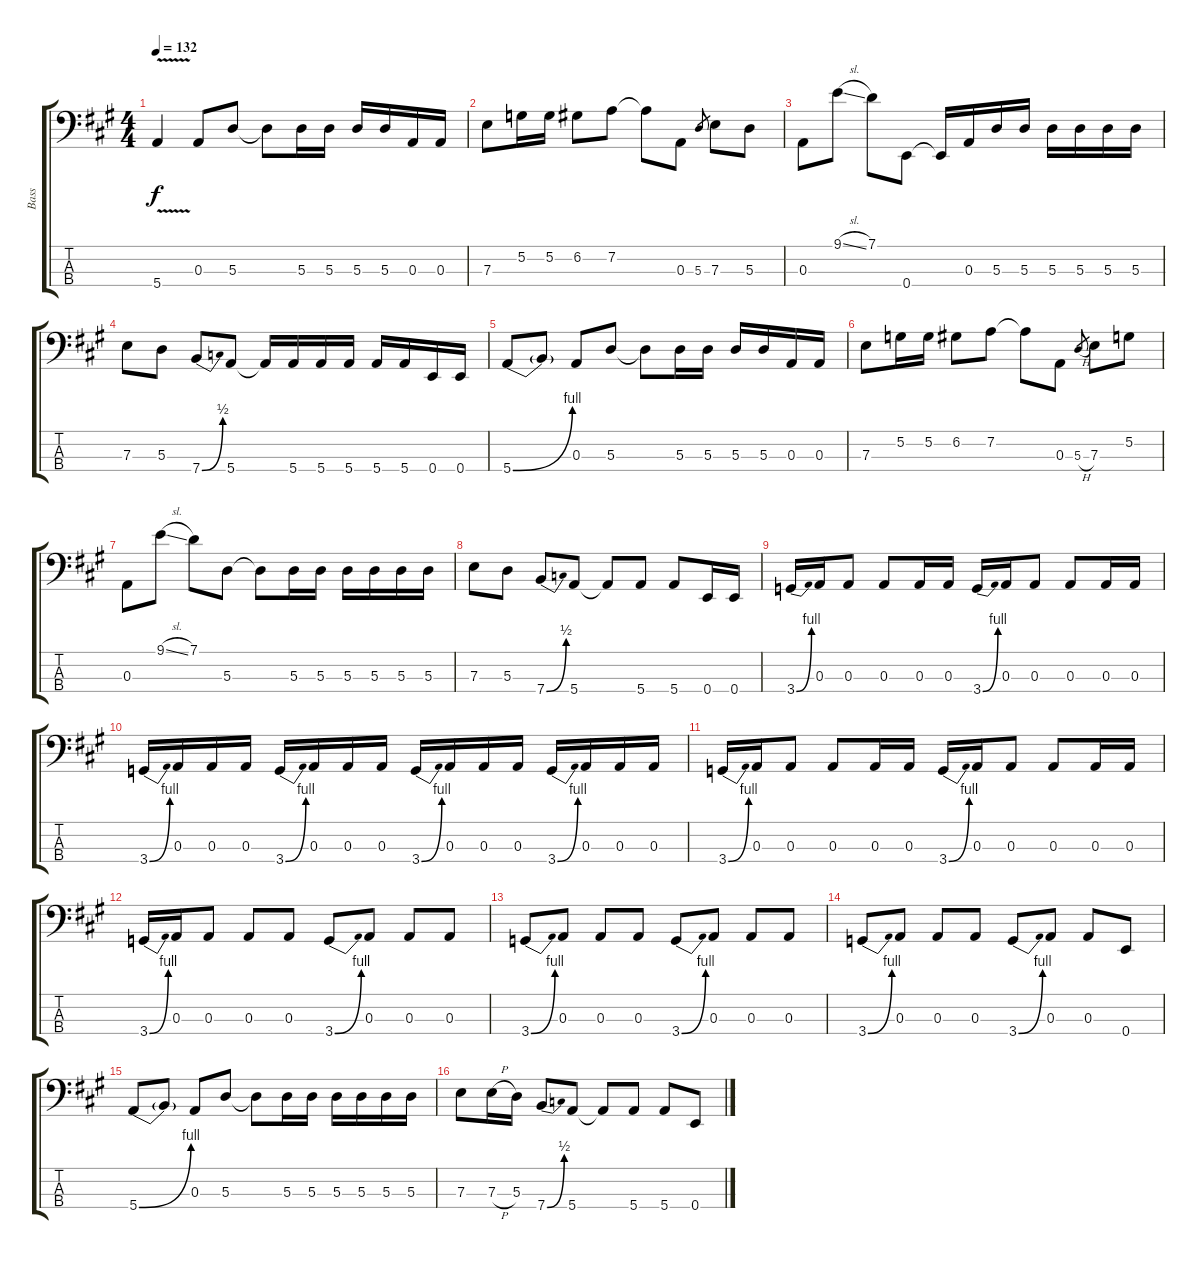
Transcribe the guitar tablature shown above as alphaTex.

\track ("Bass" "Bass") {instrument electricbasspick}
\staff {score tabs}
\tuning (G2 D2 A1 E1) {hide}
\ts (4 4)
\tempo 132
\clef f4
\ks a
5.4{v}.4{dy f instrument electricbasspick} 0.3.8 5.3.8 5.3{t}.8 5.3.16 5.3.16 5.3.16 5.3.16 0.3.16 0.3.16 |
7.3.8 5.2.16 5.2.16 6.2.8 7.2.8 7.2{t}.8 0.3.8 5.3.8{gr} 7.3.8 5.3.8 |
0.3.8 9.1{sl}.8 7.1.8 0.4.8 0.4{t}.16 0.3.16 5.3.16 5.3.16 5.3.16 5.3.16 5.3.16 5.3.16 |
7.3.8 5.3.8 7.4{be (bend 0 0 60 2)}.8 5.4.8 5.4{t}.16 5.4.16 5.4.16 5.4.16 5.4.16 5.4.16 0.4.16 0.4.16 |
5.4{be (bend 0 0 60 4)}.8 5.4{t}.8 0.3.8 5.3.8 5.3{t}.8 5.3.16 5.3.16 5.3.16 5.3.16 0.3.16 0.3.16 |
7.3.8 5.2.16 5.2.16 6.2.8 7.2.8 7.2{t}.8 0.3.8 5.3{h}.8{gr} 7.3.8 5.2.8 |
0.3.8 9.1{sl}.8 7.1.8 5.3.8 5.3{t}.8 5.3.16 5.3.16 5.3.16 5.3.16 5.3.16 5.3.16 |
7.3.8 5.3.8 7.4{be (bend 0 0 60 2)}.8 5.4.8 5.4{t}.8 5.4.8 5.4.8 0.4.16 0.4.16 |
3.4{be (bend 0 0 60 4)}.16 0.3.16 0.3.8 0.3.8 0.3.16 0.3.16 3.4{be (bend 0 0 60 4)}.16 0.3.16 0.3.8 0.3.8 0.3.16 0.3.16 |
3.4{be (bend 0 0 60 4)}.16 0.3.16 0.3.16 0.3.16 3.4{be (bend 0 0 60 4)}.16 0.3.16 0.3.16 0.3.16 3.4{be (bend 0 0 60 4)}.16 0.3.16 0.3.16 0.3.16 3.4{be (bend 0 0 60 4)}.16 0.3.16 0.3.16 0.3.16 |
3.4{be (bend 0 0 60 4)}.16 0.3.16 0.3.8 0.3.8 0.3.16 0.3.16 3.4{be (bend 0 0 60 4)}.16 0.3.16 0.3.8 0.3.8 0.3.16 0.3.16 |
3.4{be (bend 0 0 60 4)}.16 0.3.16 0.3.8 0.3.8 0.3.8 3.4{be (bend 0 0 60 4)}.8 0.3.8 0.3.8 0.3.8 |
3.4{be (bend 0 0 60 4)}.8 0.3.8 0.3.8 0.3.8 3.4{be (bend 0 0 60 4)}.8 0.3.8 0.3.8 0.3.8 |
3.4{be (bend 0 0 60 4)}.8 0.3.8 0.3.8 0.3.8 3.4{be (bend 0 0 60 4)}.8 0.3.8 0.3.8 0.4.8 |
5.4{be (bend 0 0 60 4)}.8 5.4{t}.8 0.3.8 5.3.8 5.3{t}.8 5.3.16 5.3.16 5.3.16 5.3.16 5.3.16 5.3.16 |
7.3.8 7.3{h}.16 5.3.16 7.4{be (bend 0 0 60 2)}.8 5.4.8 5.4{t}.8 5.4.8 5.4.8 0.4.8
